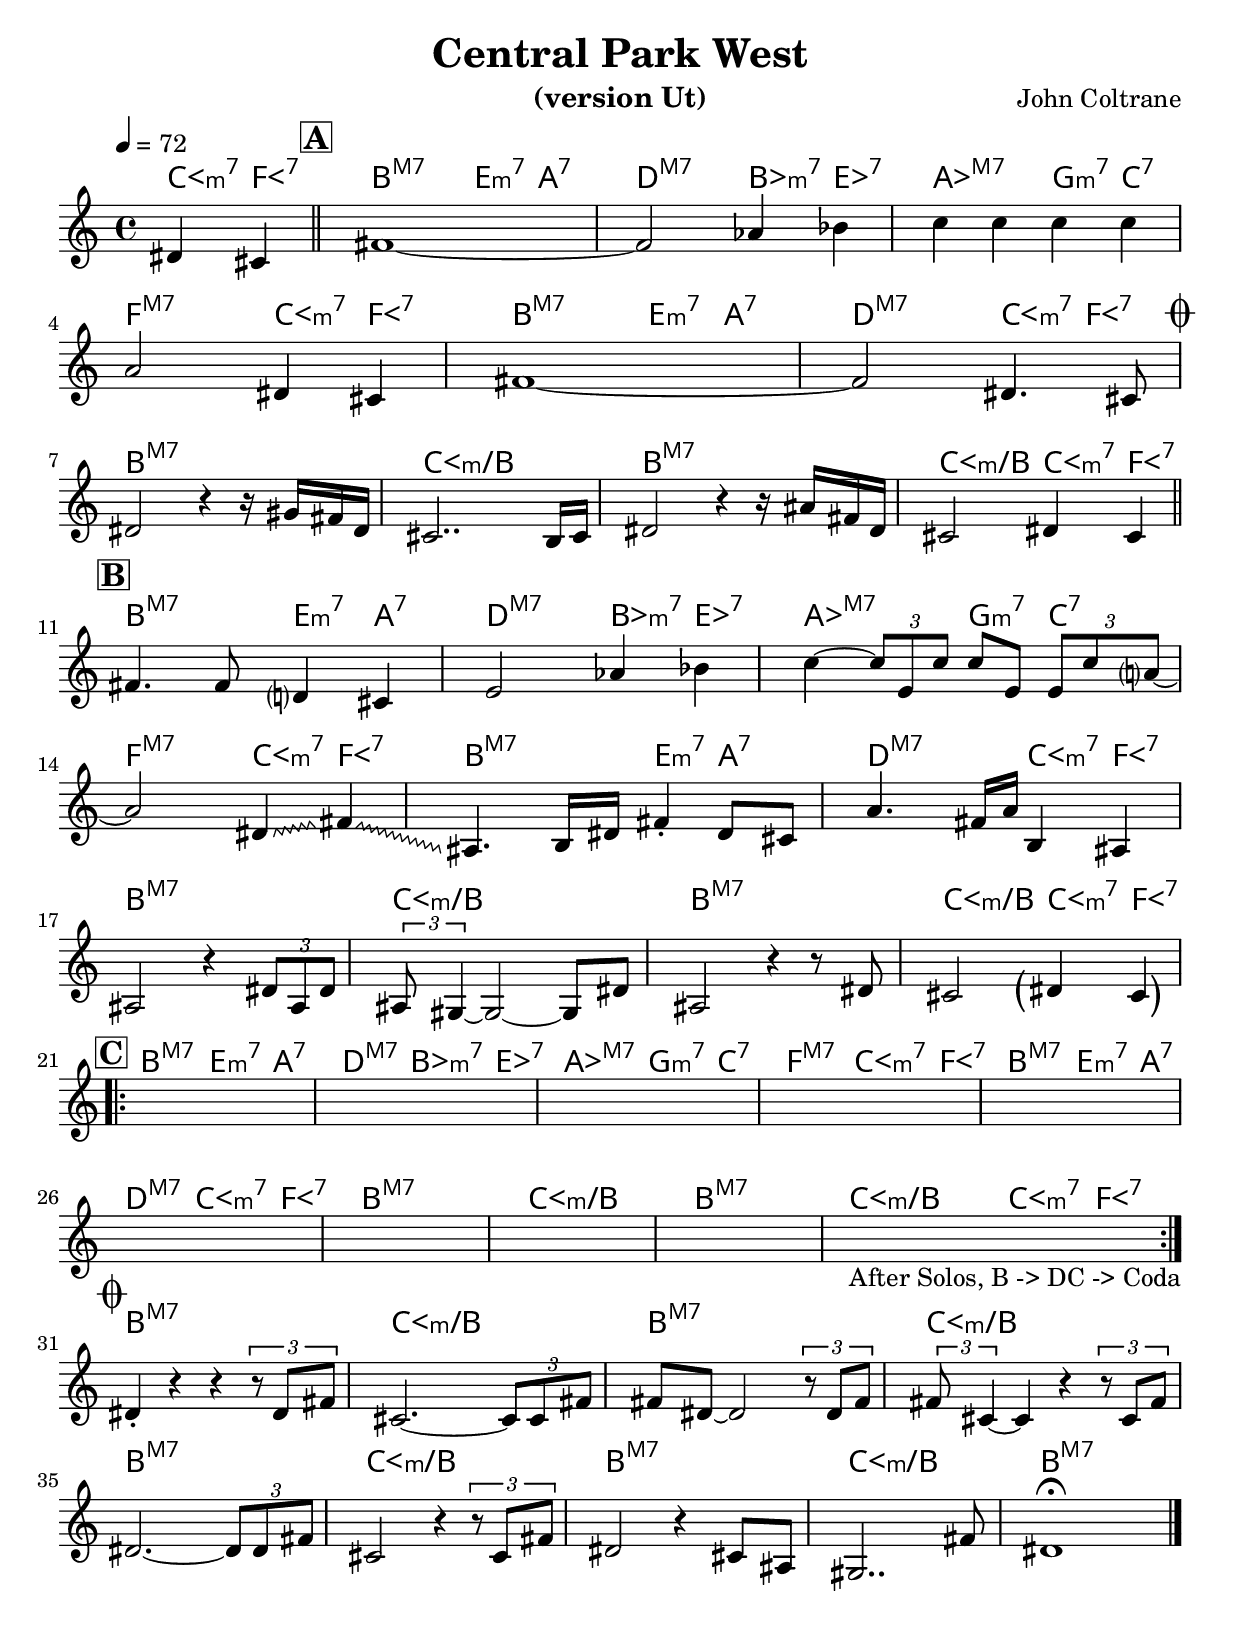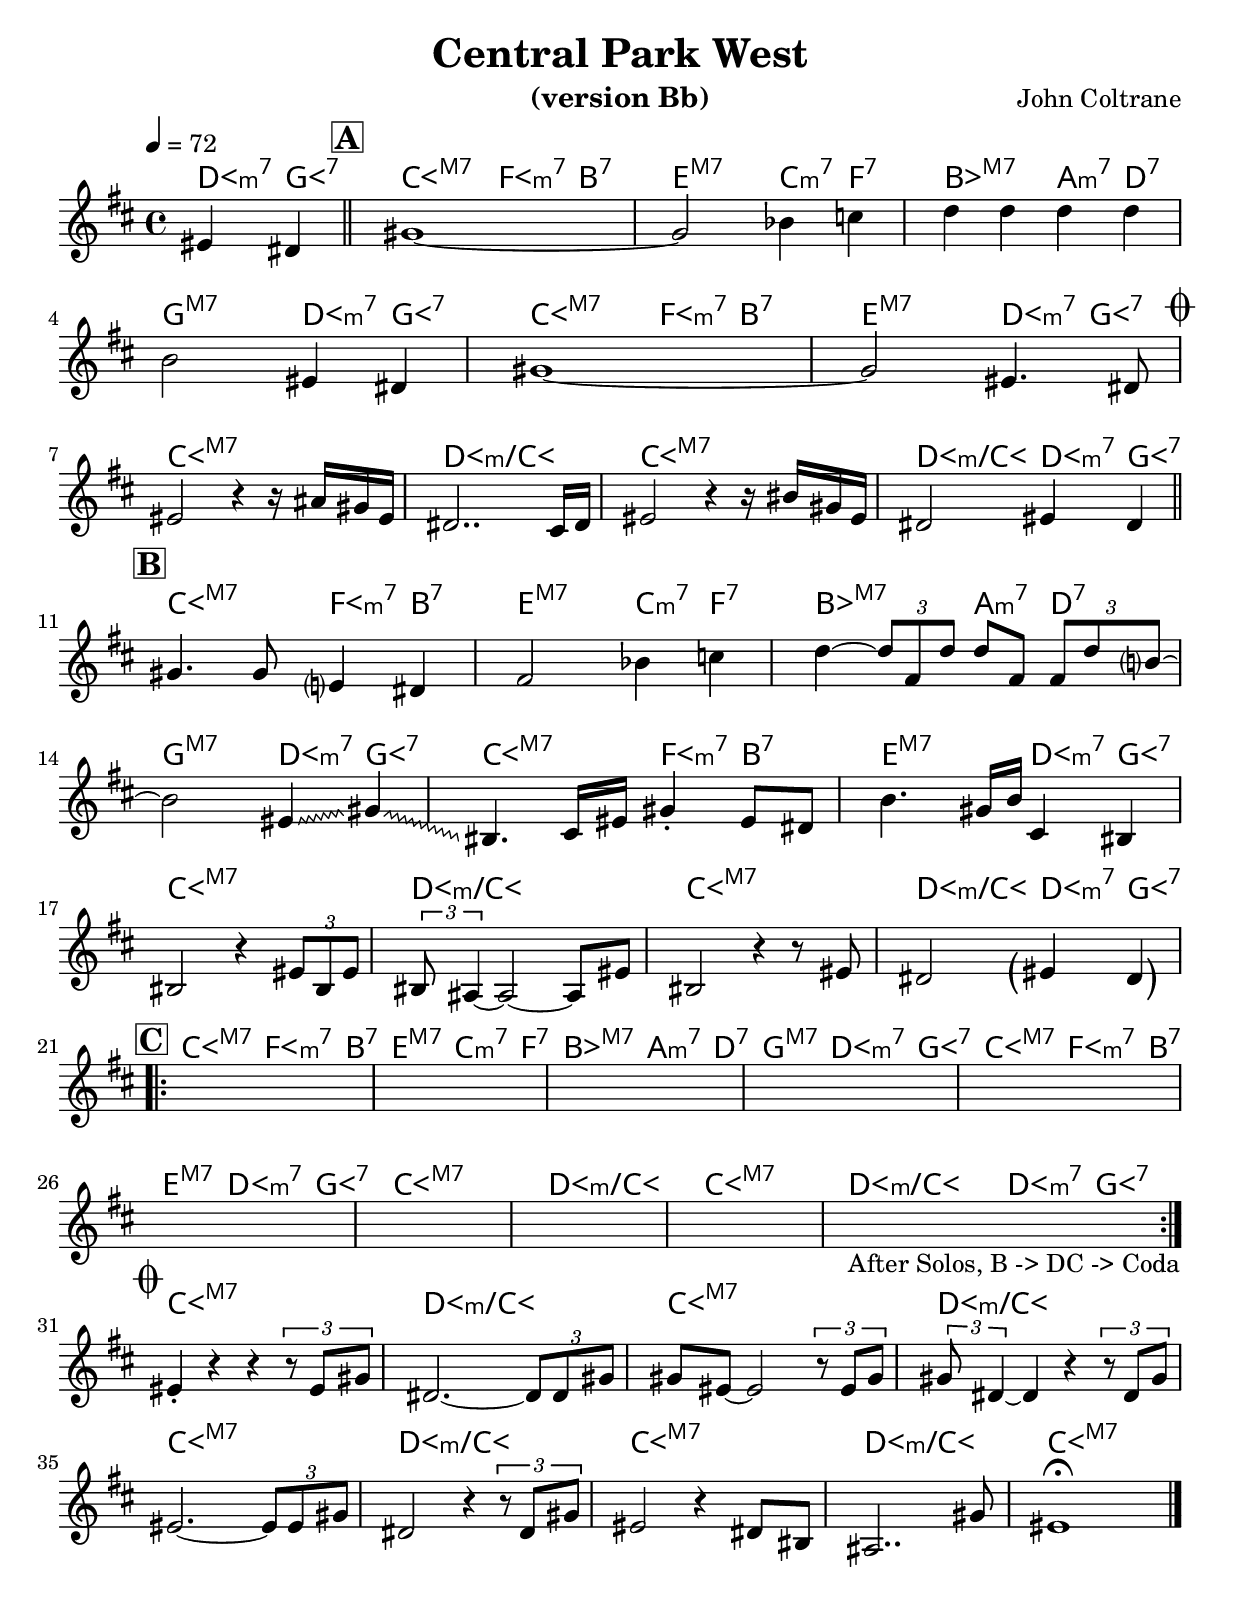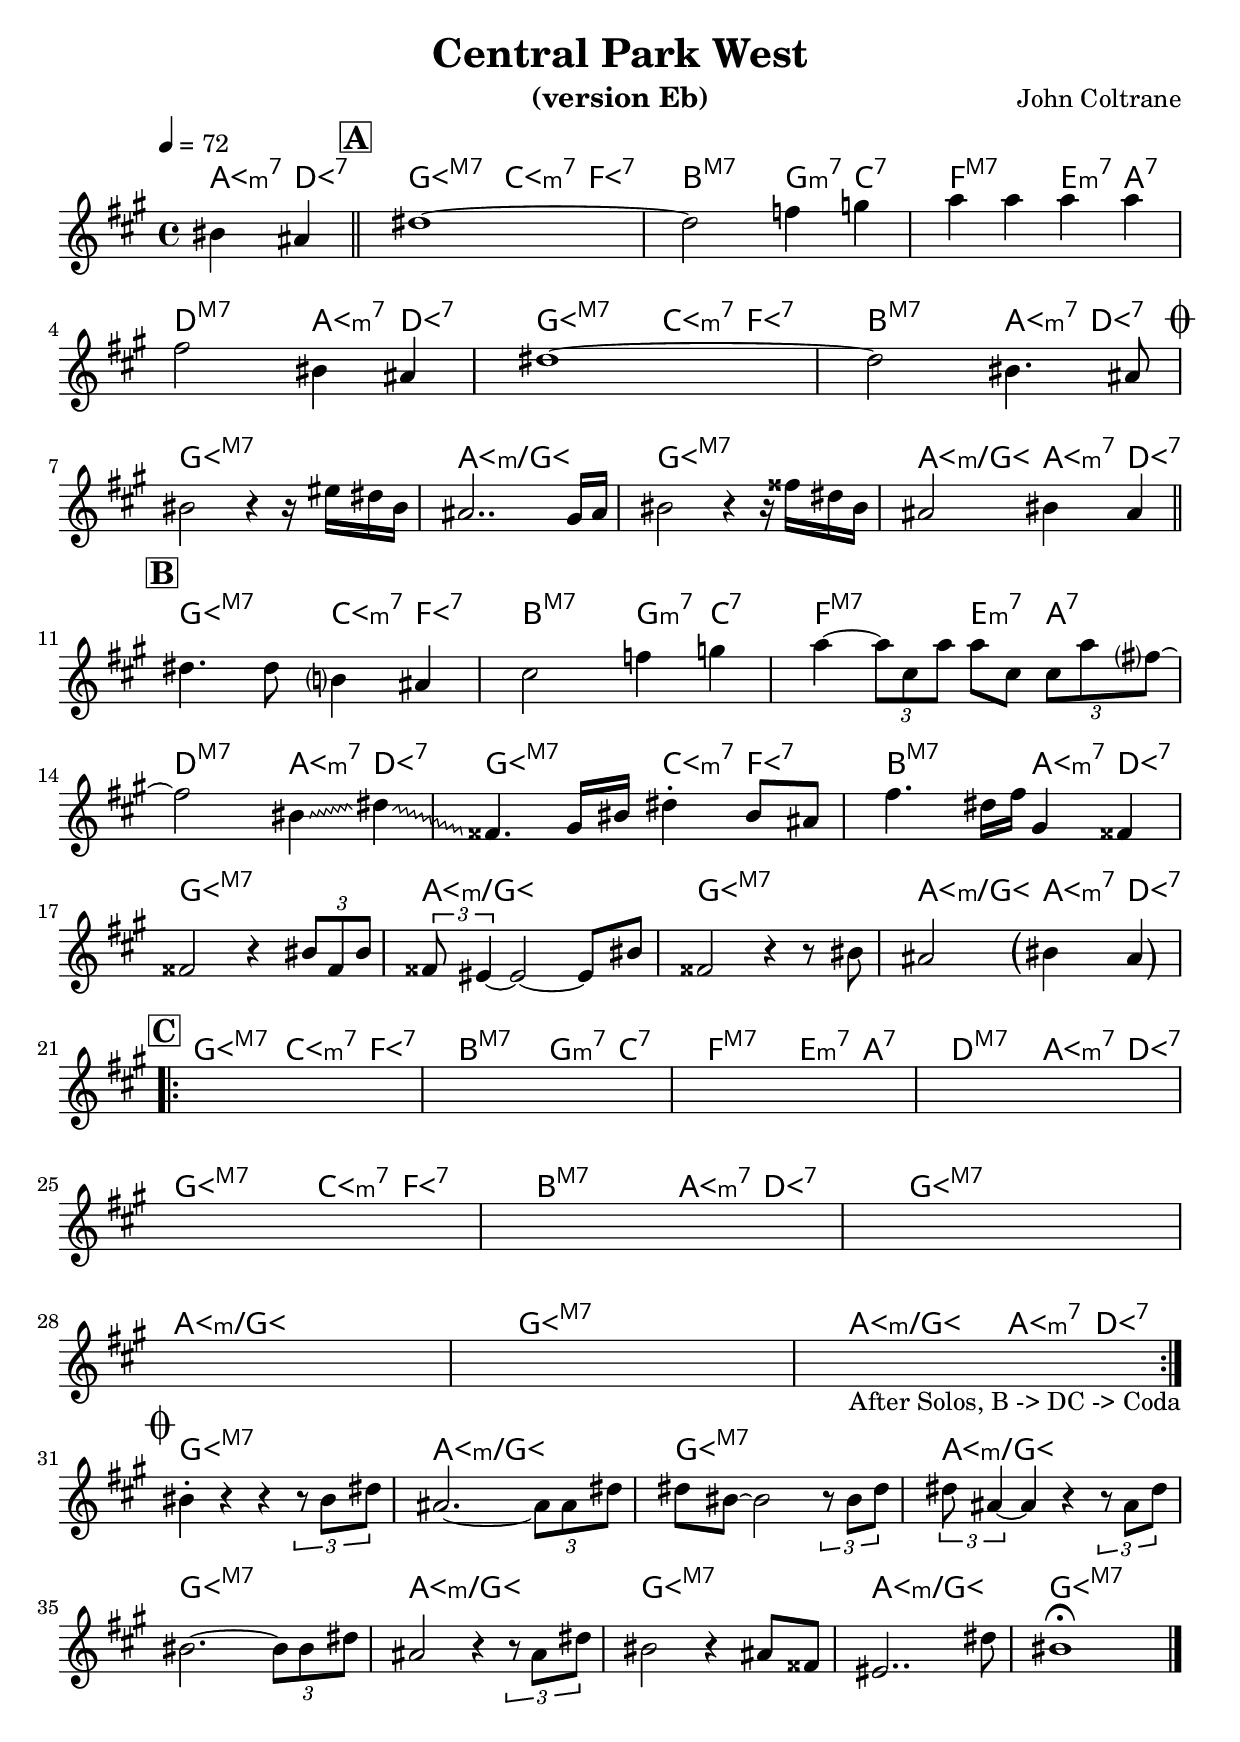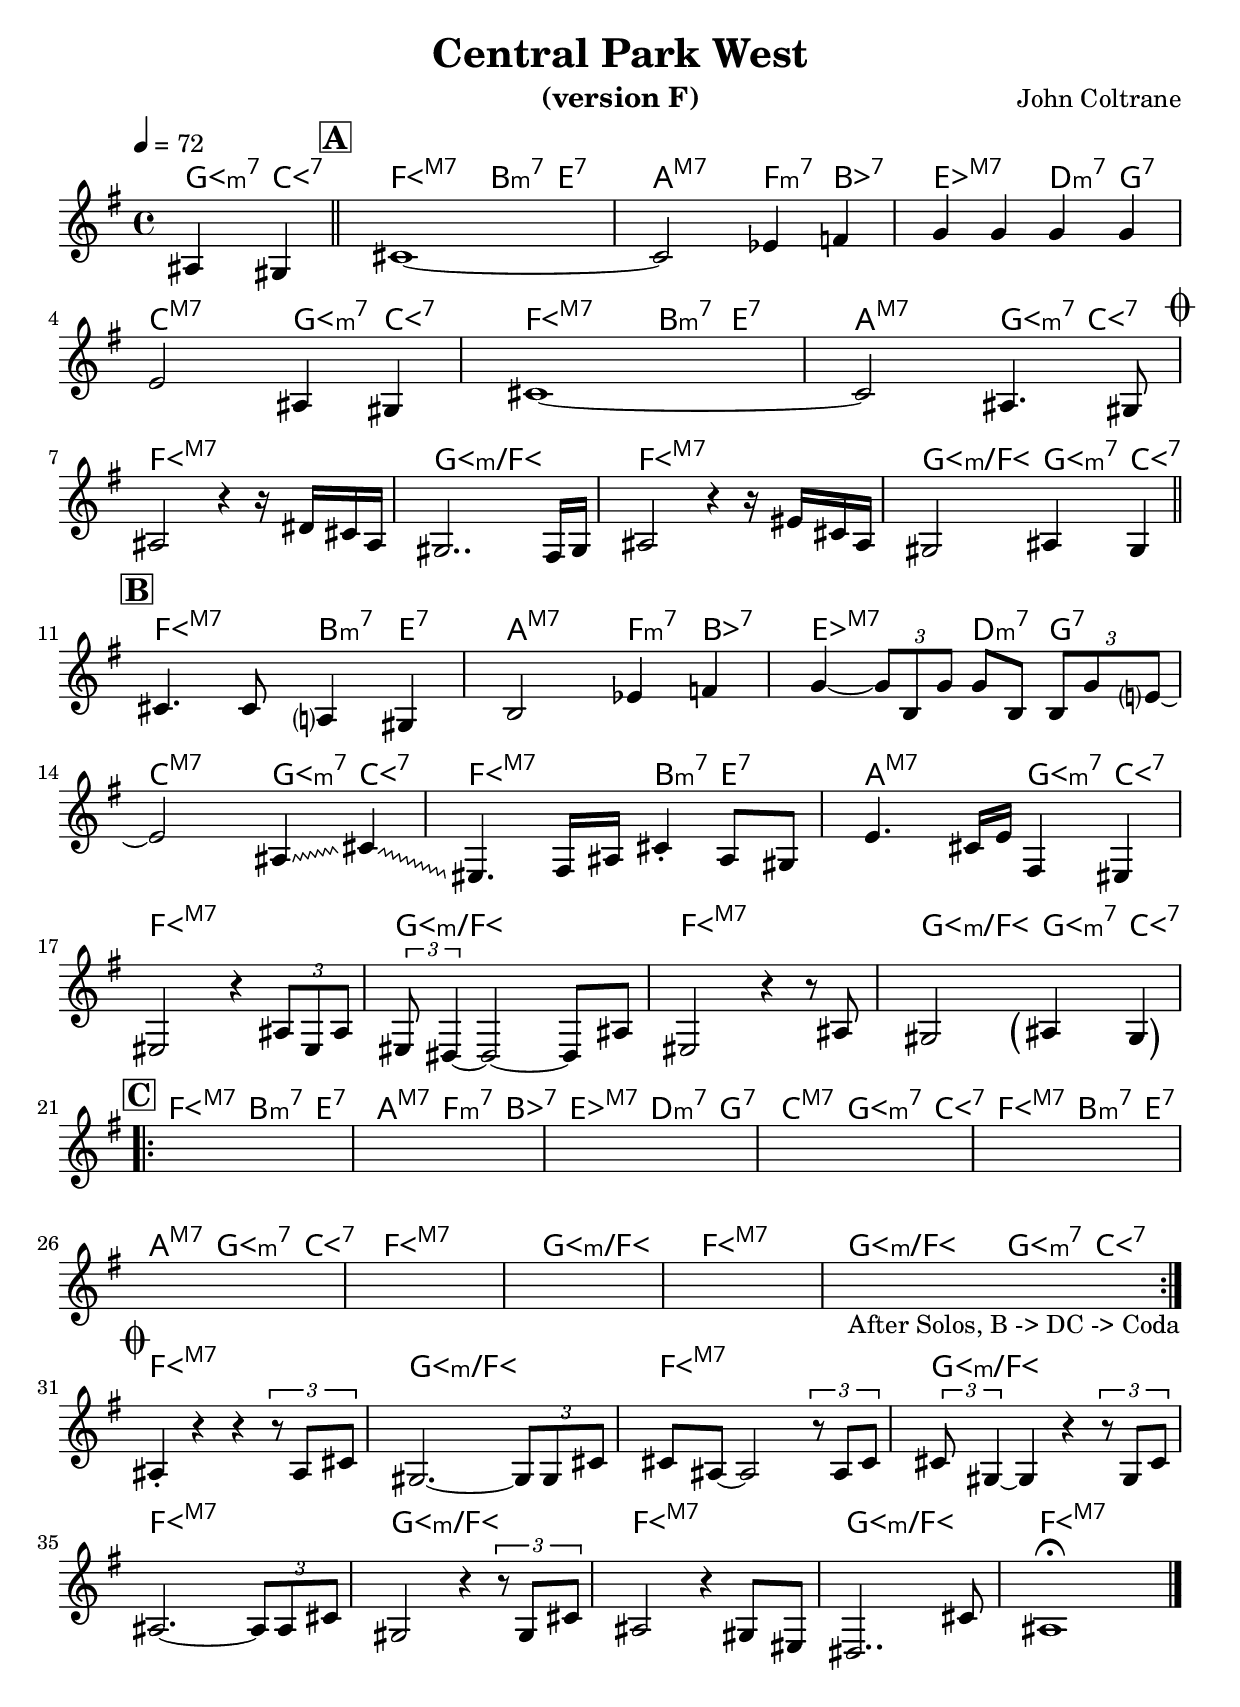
% Created on Mon Sep 20 15:23:38 CEST 2010
\version "2.24.0"

#(set-global-staff-size 22)
#(set-default-paper-size "a4")

\include "utils/AccordsJazzDefs.ly"

\paper { indent = 0\cm} 

\header {
	title = "Central Park West"
 	composer = "John Coltrane"
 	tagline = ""

}

startParenthesis = {
  \once \override Parentheses.stencils = #(lambda (grob)
        (let ((par-list (parentheses-interface::calc-parenthesis-stencils grob)))
          (list (car par-list) point-stencil )))
}

endParenthesis = {
  \once \override Parentheses.stencils = #(lambda (grob)
        (let ((par-list (parentheses-interface::calc-parenthesis-stencils grob)))
          (list point-stencil (cadr par-list))))
} 


accords = \chords {
  \partial 2 cis4:m7 fis:7
  b2:maj7 e4:m7 a:7 d2:maj bes4:m7 es:7
  aes2:maj7 g4:m7 c:7 f2:maj7 cis4:m7 fis:7
  b2:maj7 e4:m7 a:7 d2:maj7 cis4:m7 fis:7  
  b1:maj7 cis:m/b b1:maj7 cis2:m/b cis4:m7 fis:7

  b2:maj7 e4:m7 a:7 d2:maj bes4:m7 es:7
  aes2:maj7 g4:m7 c:7 f2:maj7 cis4:m7 fis:7
  b2:maj7 e4:m7 a:7 d2:maj7 cis4:m7 fis:7  
  b1:maj7 cis:m/b b1:maj7 cis2:m/b cis4:m7 fis:7


  \repeat volta 2 {
      b2:maj7 e4:m7 a:7 d2:maj bes4:m7 es:7
  aes2:maj7 g4:m7 c:7 f2:maj7 cis4:m7 fis:7
  b2:maj7 e4:m7 a:7 d2:maj7 cis4:m7 fis:7  
  b1:maj7 cis:m/b b1:maj7 cis2:m/b cis4:m7 fis:7
}
b1:maj7 cis:m/b b1:maj7 cis:m/b b1:maj7 cis:m/b b1:maj7 cis:m/b b1:maj7
}

voix = \relative c' { 	
 % Type notes here 
\compressEmptyMeasures
\override Glissando.style = #'zigzag
\set Score.rehearsalMarkFormatter = #format-mark-box-alphabet
% \set Timing.beamExceptions = #'()
\partial 2 dis4 cis \bar "||"
\mark \default
fis1~ fis2 aes4 bes c c c c
a2 dis,4 cis fis1~ fis2 dis4. cis8
\break 

\once \override Score.RehearsalMark.break-visibility = #'#(#t #t #f)
\mark \markup { \musicglyph "scripts.coda" }
dis2 r4 r16 gis fis dis cis2.. b16 cis 
dis2 r4 r16 ais' fis dis cis2 dis4 cis
\break

\bar "||" \mark \default
fis4. fis8 d4 cis e2 aes4 bes 
c~ \tuplet 3/2 {c8 e, c'} c e, \tuplet 3/2 {e c' a~} \break 
a2 dis,4\glissando fis\glissando ais,4.  b16 dis fis4-. dis8 cis
a'4. fis16 a b,4 ais 
\break 
ais2 r4 \tuplet 3/2 {dis8 ais dis}
\tuplet 3/2 {ais gis4~} gis2~ gis8 dis' ais2 r4 r8 dis cis2
  \override Parentheses.font-size = #5
  \startParenthesis \parenthesize
  dis4 \endParenthesis \parenthesize cis \break
\repeat volta 2 {\mark \default s1 s s s s s s s s s_"After Solos, B -> DC -> Coda"}
\break
\mark \markup {\musicglyph "scripts.coda" }
dis4-. r r \tuplet 3/2 {r8 dis fis}
cis2.~ \tuplet 3/2 {cis8 cis fis}
fis dis~ dis2 \tuplet 3/2 {r8 dis fis}
\tuplet 3/2 {fis cis4~ } cis r \tuplet 3/2 {r8 cis fis}
dis2.~ \tuplet 3/2 {dis8 dis fis}
cis2 r4 \tuplet 3/2 {r8 cis fis}
dis2 r4 cis8 ais gis2.. fis'8 dis1\fermata \bar "|."

}


staffViolon = \new Staff {
	\time 4/4
	\tempo 4 = 72
	\set Staff.midiInstrument = "trumpet"
	\key c \major
	\clef treble
	\accidentalStyle modern-cautionary
	\voix
}

theme=\staffViolon


\include "utils/books.ly"
